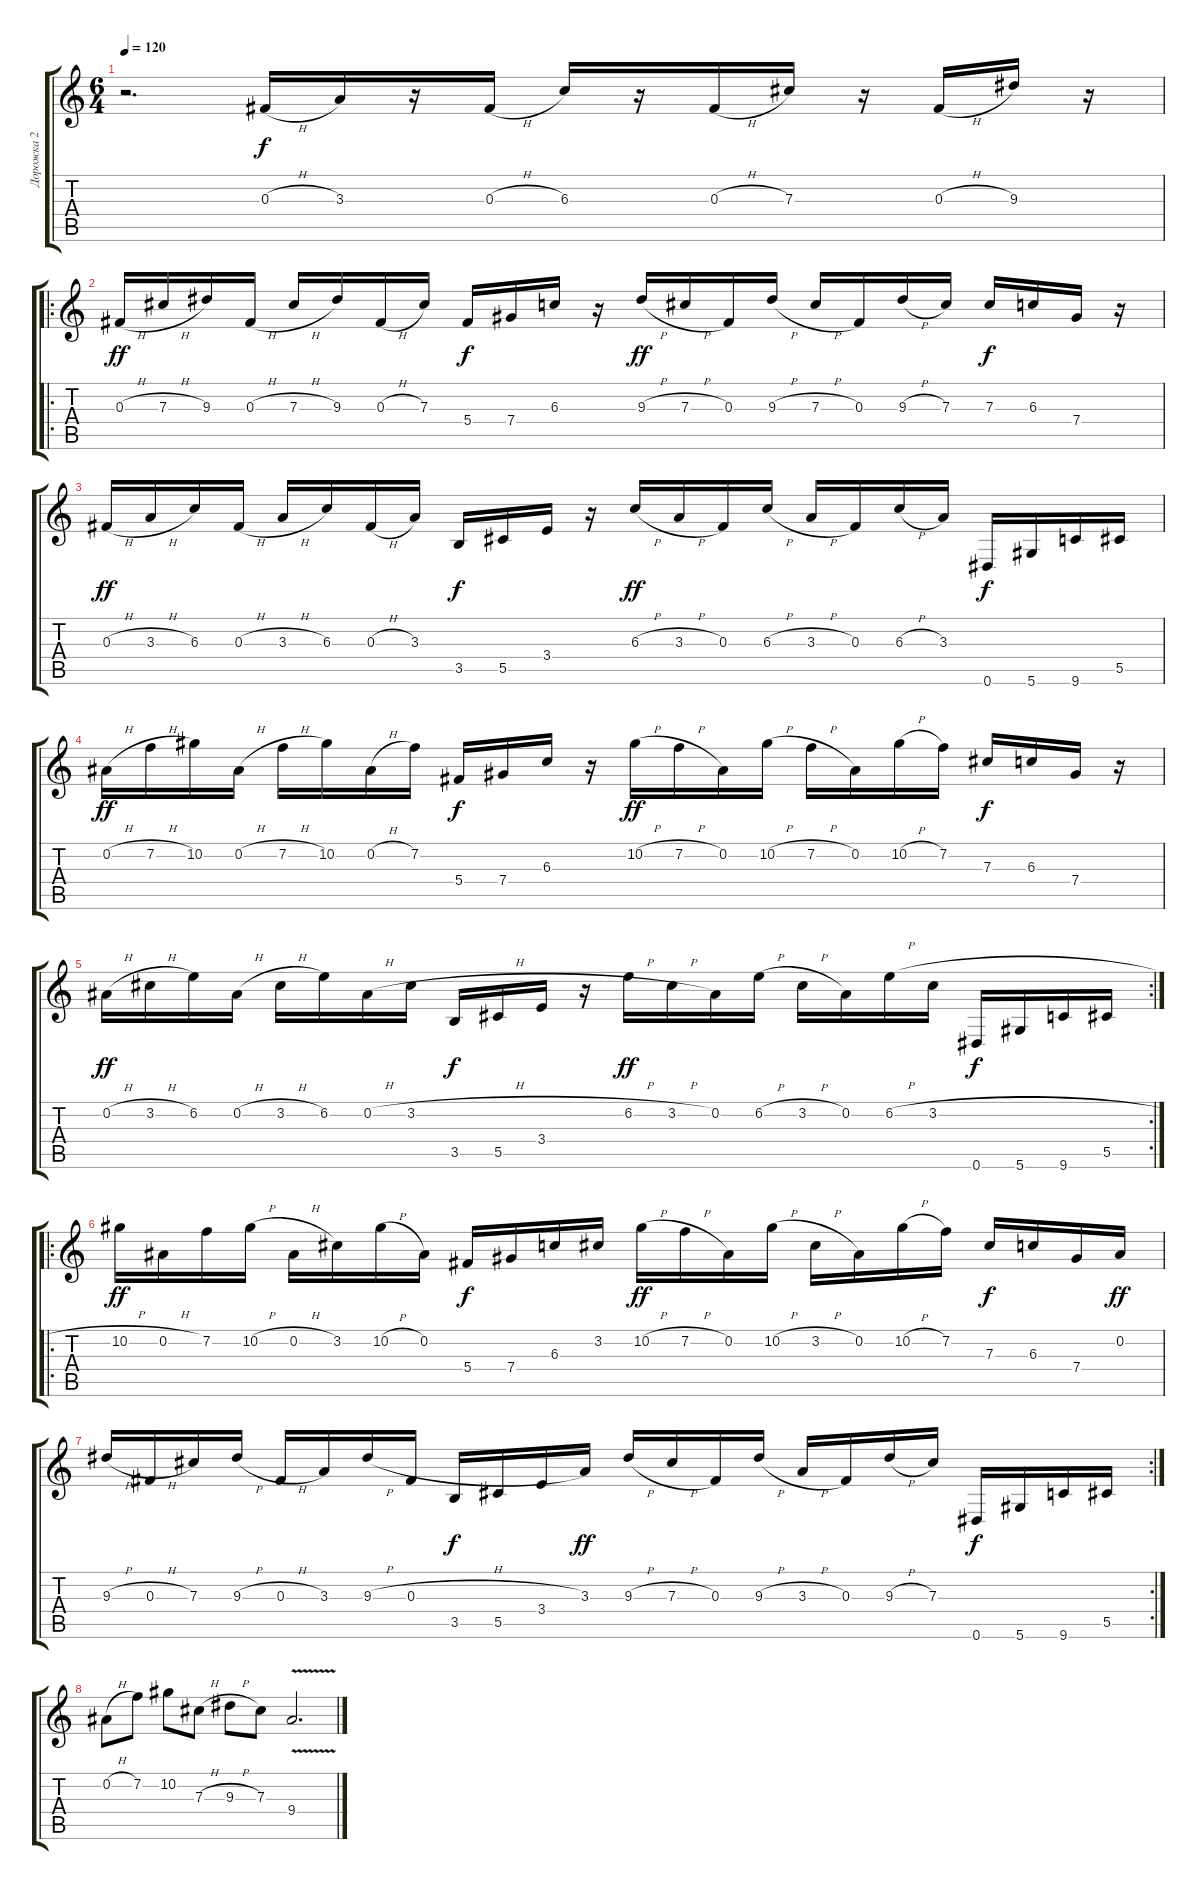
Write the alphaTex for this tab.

\track ("Дорожка 2" "Дорожка 2") {instrument overdrivenguitar}
\staff {score tabs}
\tuning (Eb4 Bb3 Gb3 Db3 Ab2 Eb2) {hide}
\ts (6 4)
\tempo 120
\clef g2
\ks c
r.2{d dy f} 0.3{h}.16 3.3.16 r.16 0.3{h}.16 6.3.16 r.16 0.3{h}.16 7.3.16 r.16 0.3{h}.16 9.3.16 r.16 |
\ro
0.3{h}.16{dy ff} 7.3{h}.16 9.3.16 0.3{h}.16 7.3{h}.16 9.3.16 0.3{h}.16 7.3.16 5.4.16{dy f} 7.4.16 6.3.16 r.16 9.3{h}.16{dy ff} 7.3{h}.16 0.3.16 9.3{h}.16 7.3{h}.16 0.3.16 9.3{h}.16 7.3.16 7.3.16{dy f} 6.3.16 7.4.16 r.16 |
0.3{h}.16{dy ff} 3.3{h}.16 6.3.16 0.3{h}.16 3.3{h}.16 6.3.16 0.3{h}.16 3.3.16 3.5.16{dy f} 5.5.16 3.4.16 r.16 6.3{h}.16{dy ff} 3.3{h}.16 0.3.16 6.3{h}.16 3.3{h}.16 0.3.16 6.3{h}.16 3.3.16 0.6.16{dy f} 5.6.16 9.6.16 5.5.16 |
0.2{h}.16{dy ff} 7.2{h}.16 10.2.16 0.2{h}.16 7.2{h}.16 10.2.16 0.2{h}.16 7.2.16 5.4.16{dy f} 7.4.16 6.3.16 r.16 10.2{h}.16{dy ff} 7.2{h}.16 0.2.16 10.2{h}.16 7.2{h}.16 0.2.16 10.2{h}.16 7.2.16 7.3.16{dy f} 6.3.16 7.4.16 r.16 |
\rc 2
0.2{h}.16{dy ff} 3.2{h}.16 6.2.16 0.2{h}.16 3.2{h}.16 6.2.16 0.2{h}.16 3.2{h}.16 3.5.16{dy f} 5.5.16 3.4.16 r.16 6.2{h}.16{dy ff} 3.2{h}.16 0.2.16 6.2{h}.16 3.2{h}.16 0.2.16 6.2{h}.16 3.2{h}.16 0.6.16{dy f} 5.6.16 9.6.16 5.5.16 |
\ro
10.2{h}.16{dy ff} 0.2{h}.16 7.2.16 10.2{h}.16 0.2{h}.16 3.2.16 10.2{h}.16 0.2.16 5.4.16{dy f} 7.4.16 6.3.16 3.2.16 10.2{h}.16{dy ff} 7.2{h}.16 0.2.16 10.2{h}.16 3.2{h}.16 0.2.16 10.2{h}.16 7.2.16 7.3.16{dy f} 6.3.16 7.4.16 0.2.16{dy ff} |
\rc 2
9.3{h}.16 0.3{h}.16 7.3.16 9.3{h}.16 0.3{h}.16 3.3.16 9.3{h}.16 0.3{h}.16 3.5.16{dy f} 5.5.16 3.4.16 3.3.16{dy ff} 9.3{h}.16 7.3{h}.16 0.3.16 9.3{h}.16 3.3{h}.16 0.3.16 9.3{h}.16 7.3.16 0.6.16{dy f} 5.6.16 9.6.16 5.5.16 |
0.2{h}.8 7.2.8 10.2.8 7.3{h}.8 9.3{h}.8 7.3.8 9.4{v}.2{d}
